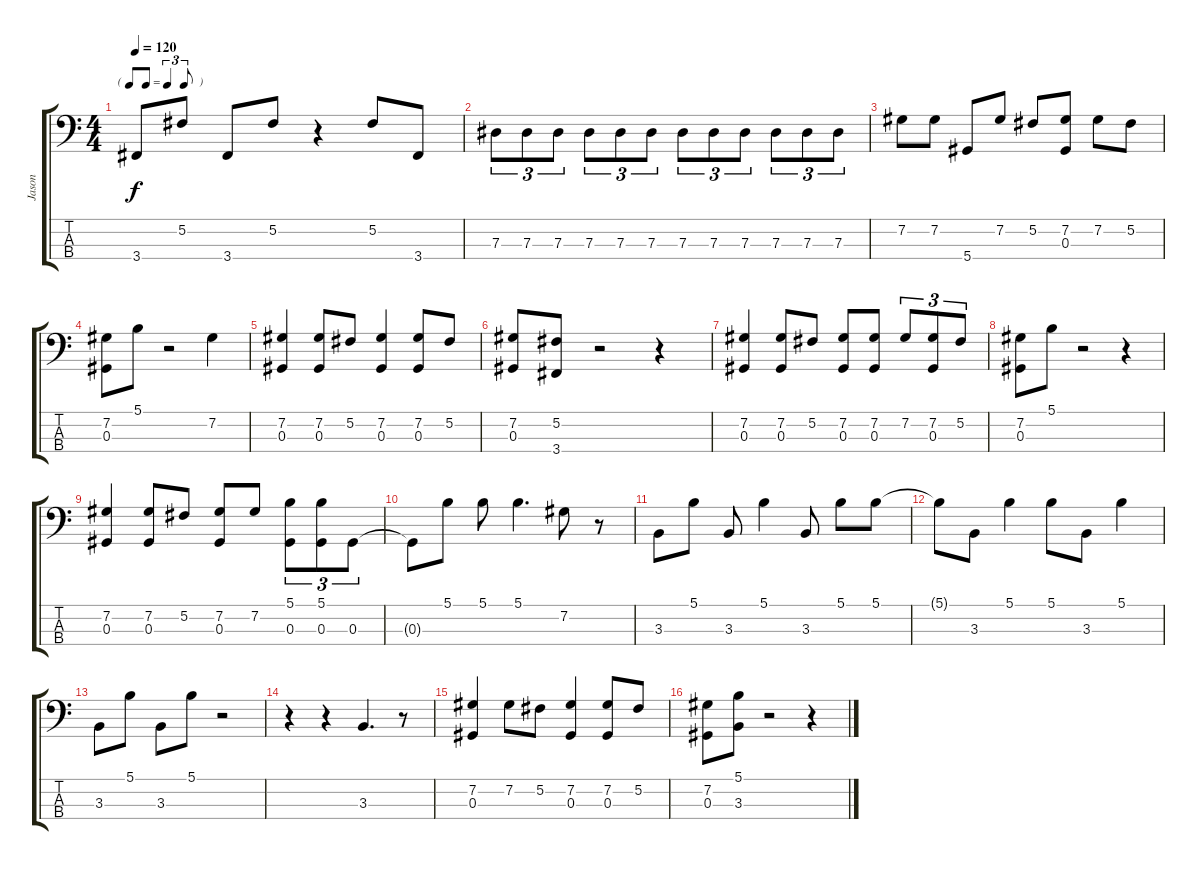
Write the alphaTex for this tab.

\track ("Jason" "Jason") {instrument electricbasspick}
\staff {score tabs}
\tuning (Gb2 Db2 Ab1 Eb1) {hide}
\ts (4 4)
\tf triplet8th
\tempo 120
\clef f4
\ks c
3.4.8{dy f} 5.2.8 3.4.8 5.2.8 r.4 5.2.8 3.4.8 |
7.3.8{tu (3 2)} 7.3.8{tu (3 2)} 7.3.8{tu (3 2)} 7.3.8{tu (3 2)} 7.3.8{tu (3 2)} 7.3.8{tu (3 2)} 7.3.8{tu (3 2)} 7.3.8{tu (3 2)} 7.3.8{tu (3 2)} 7.3.8{tu (3 2)} 7.3.8{tu (3 2)} 7.3.8{tu (3 2)} |
7.2.8 7.2.8 5.4.8 7.2.8 5.2.8 (7.2 0.3).8 7.2.8 5.2.8 |
(7.2 0.3).8 5.1.8 r.2 7.2.4 |
(7.2 0.3).4 (7.2 0.3).8 5.2.8 (7.2 0.3).4 (7.2 0.3).8 5.2.8 |
(7.2 0.3).8 (5.2 3.4).8 r.2 r.4 |
(7.2 0.3).4 (7.2 0.3).8 5.2.8 (7.2 0.3).8 (7.2 0.3).8 7.2.8{tu (3 2)} (7.2 0.3).8{tu (3 2)} 5.2.8{tu (3 2)} |
(7.2 0.3).8 5.1.8 r.2 r.4 |
(7.2 0.3).4 (7.2 0.3).8 5.2.8 (7.2 0.3).8 7.2.8 (5.1 0.3).8{tu (3 2)} (5.1 0.3).8{tu (3 2)} 0.3.8{tu (3 2)} |
0.3{t}.8 5.1.8 5.1.8 5.1.4{d} 7.2.8 r.8 |
3.3.8 5.1.8 3.3.8 5.1.4 3.3.8 5.1.8 5.1.8 |
5.1{t}.8 3.3.8 5.1.4 5.1.8 3.3.8 5.1.4 |
3.3.8 5.1.8 3.3.8 5.1.8 r.2 |
r.4 r.4 3.3.4{d} r.8 |
(7.2 0.3).4 7.2.8 5.2.8 (7.2 0.3).4 (7.2 0.3).8 5.2.8 |
(7.2 0.3).8 (5.1 3.3).8 r.2 r.4
